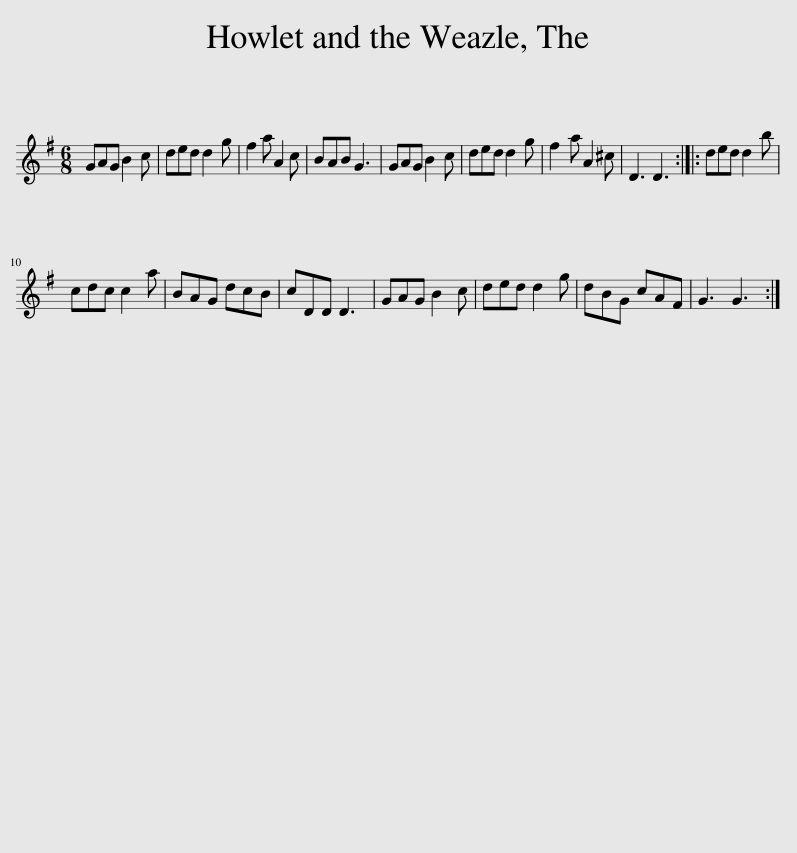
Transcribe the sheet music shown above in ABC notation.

X:1
L:1/8
M:6/8
I:linebreak $
K:G
V:1 treble
V:1
 GAG B2 c | ded d2 g | f2 a A2 c | BAB G3 | GAG B2 c | %5
 ded d2 g | f2 a A2 ^c | D3 D3 :: ded d2 b |$ cdc c2 a | %10
 BAG dcB | cDD D3 | GAG B2 c | ded d2 g | dBG cAF | %15
 G3 G3 :| %16
